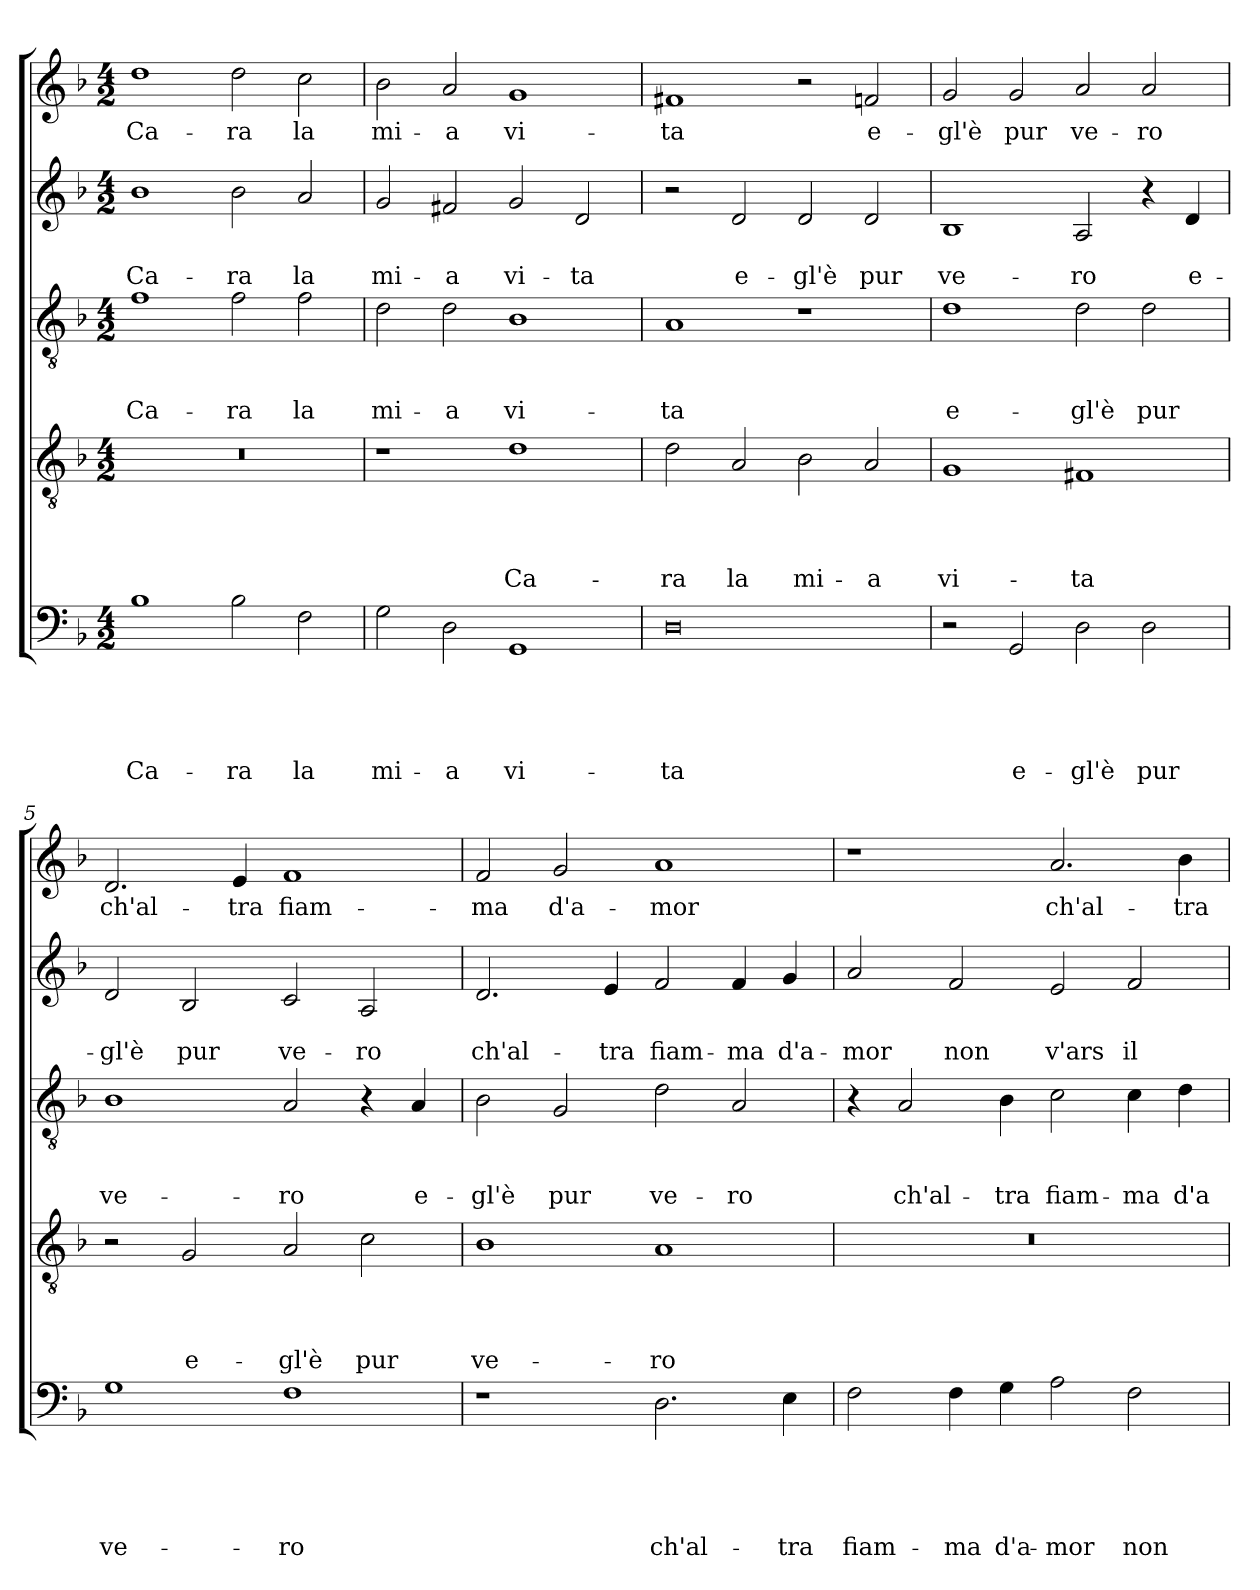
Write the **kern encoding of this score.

**kern	**text	**text	**text	**text	**text	**kern	**text	**text	**text	**text	**kern	**text	**text	**text	**kern	**text	**text	**kern	**text
*part5	*part5	*part5	*part5	*part5	*part5	*part4	*part4	*part4	*part4	*part4	*part3	*part3	*part3	*part3	*part2	*part2	*part2	*part1	*part1
*staff5	*staff5	*staff5	*staff5	*staff5	*staff5	*staff4	*staff4	*staff4	*staff4	*staff4	*staff3	*staff3	*staff3	*staff3	*staff2	*staff2	*staff2	*staff1	*staff1
*clefF4	*	*	*	*	*	*clefGv2	*	*	*	*	*clefGv2	*	*	*	*clefG2	*	*	*clefG2	*
*k[b-]	*	*	*	*	*	*k[b-]	*	*	*	*	*k[b-]	*	*	*	*k[b-]	*	*	*k[b-]	*
*F:	*	*	*	*	*	*F:	*	*	*	*	*F:	*	*	*	*F:	*	*	*F:	*
*M4/2	*	*	*	*	*	*M4/2	*	*	*	*	*M4/2	*	*	*	*M4/2	*	*	*M4/2	*
=1	=1	=1	=1	=1	=1	=1	=1	=1	=1	=1	=1	=1	=1	=1	=1	=1	=1	=1	=1
1B-	.	.	.	.	Ca-	0r	.	.	.	.	1f	.	.	Ca-	1b-	.	Ca-	1dd	Ca-
2B-\	.	.	.	.	-ra	.	.	.	.	.	2f\	.	.	-ra	2b-\	.	-ra	2dd\	-ra
2F\	.	.	.	.	la	.	.	.	.	.	2f\	.	.	la	2a/	.	la	2cc\	la
=2	=2	=2	=2	=2	=2	=2	=2	=2	=2	=2	=2	=2	=2	=2	=2	=2	=2	=2	=2
2G\	.	.	.	.	mi-	1r	.	.	.	.	2d\	.	.	mi-	2g/	.	mi-	2b-\	mi-
2D\	.	.	.	.	-a	.	.	.	.	.	2d\	.	.	-a	2f#X/	.	-a	2a/	-a
1GG	.	.	.	.	vi-	1d	.	.	.	Ca-	1B-	.	.	vi-	2g/	.	vi-	1g	vi-
.	.	.	.	.	.	.	.	.	.	.	.	.	.	.	2d/	.	-ta	.	.
=3	=3	=3	=3	=3	=3	=3	=3	=3	=3	=3	=3	=3	=3	=3	=3	=3	=3	=3	=3
0D	.	.	.	.	-ta	2d\	.	.	.	-ra	1A	.	.	-ta	2r	.	.	1f#X	-ta
.	.	.	.	.	.	2A/	.	.	.	la	.	.	.	.	2d/	.	e-	.	.
.	.	.	.	.	.	2B-\	.	.	.	mi-	1r	.	.	.	2d/	.	-gl'è	2r	.
.	.	.	.	.	.	2A/	.	.	.	-a	.	.	.	.	2d/	.	pur	2fn/	e-
=4	=4	=4	=4	=4	=4	=4	=4	=4	=4	=4	=4	=4	=4	=4	=4	=4	=4	=4	=4
2r	.	.	.	.	.	1G	.	.	.	vi-	1d	.	.	e-	1B-	.	ve-	2g/	-gl'è
2GG/	.	.	.	.	e-	.	.	.	.	.	.	.	.	.	.	.	.	2g/	pur
2D\	.	.	.	.	-gl'è	1F#X	.	.	.	-ta	2d\	.	.	-gl'è	2A/	.	-ro	2a/	ve-
2D\	.	.	.	.	pur	.	.	.	.	.	2d\	.	.	pur	4r	.	.	2a/	-ro
.	.	.	.	.	.	.	.	.	.	.	.	.	.	.	4d/	.	e-	.	.
=5	=5	=5	=5	=5	=5	=5	=5	=5	=5	=5	=5	=5	=5	=5	=5	=5	=5	=5	=5
1G	.	.	.	.	ve-	2r	.	.	.	.	1B-	.	.	ve-	2d/	.	-gl'è	2.d/	ch'al-
.	.	.	.	.	.	2G/	.	.	.	e-	.	.	.	.	2B-/	.	pur	.	.
.	.	.	.	.	.	.	.	.	.	.	.	.	.	.	.	.	.	4e/	-tra
1F	.	.	.	.	-ro	2A/	.	.	.	-gl'è	2A/	.	.	-ro	2c/	.	ve-	1f	fiam-
.	.	.	.	.	.	2c\	.	.	.	pur	4r	.	.	.	2A/	.	-ro	.	.
.	.	.	.	.	.	.	.	.	.	.	4A/	.	.	e-	.	.	.	.	.
=6	=6	=6	=6	=6	=6	=6	=6	=6	=6	=6	=6	=6	=6	=6	=6	=6	=6	=6	=6
1r	.	.	.	.	.	1B-	.	.	.	ve-	2B-\	.	.	-gl'è	2.d/	.	ch'al-	2f/	-ma
.	.	.	.	.	.	.	.	.	.	.	2G/	.	.	pur	.	.	.	2g/	d'a-
.	.	.	.	.	.	.	.	.	.	.	.	.	.	.	4e/	.	-tra	.	.
2.D\	.	.	.	.	ch'al-	1A	.	.	.	-ro	2d\	.	.	ve-	2f/	.	fiam-	1a	-mor
.	.	.	.	.	.	.	.	.	.	.	2A/	.	.	-ro	4f/	.	-ma	.	.
4E\	.	.	.	.	-tra	.	.	.	.	.	.	.	.	.	4g/	.	d'a-	.	.
!!LO:LB:g=z
=7	=7	=7	=7	=7	=7	=7	=7	=7	=7	=7	=7	=7	=7	=7	=7	=7	=7	=7	=7
2F\	.	.	.	.	fiam-	0r	.	.	.	.	4r	.	.	.	2a/	.	-mor	1r	.
.	.	.	.	.	.	.	.	.	.	.	2A/	.	.	ch'al-	.	.	.	.	.
4F\	.	.	.	.	-ma	.	.	.	.	.	.	.	.	.	2f/	.	non	.	.
4G\	.	.	.	.	d'a-	.	.	.	.	.	4B-\	.	.	-tra	.	.	.	.	.
2A\	.	.	.	.	-mor	.	.	.	.	.	2c\	.	.	fiam-	2e/	.	v'ars	2.a/	ch'al-
2F\	.	.	.	.	non	.	.	.	.	.	4c\	.	.	-ma	2f/	.	il	.	.
.	.	.	.	.	.	.	.	.	.	.	4d\	.	.	d'a-	.	.	.	4b-\	-tra
=	=	=	=	=	=	=	=	=	=	=	=	=	=	=	=	=	=	=	=
*-	*-	*-	*-	*-	*-	*-	*-	*-	*-	*-	*-	*-	*-	*-	*-	*-	*-	*-	*-
